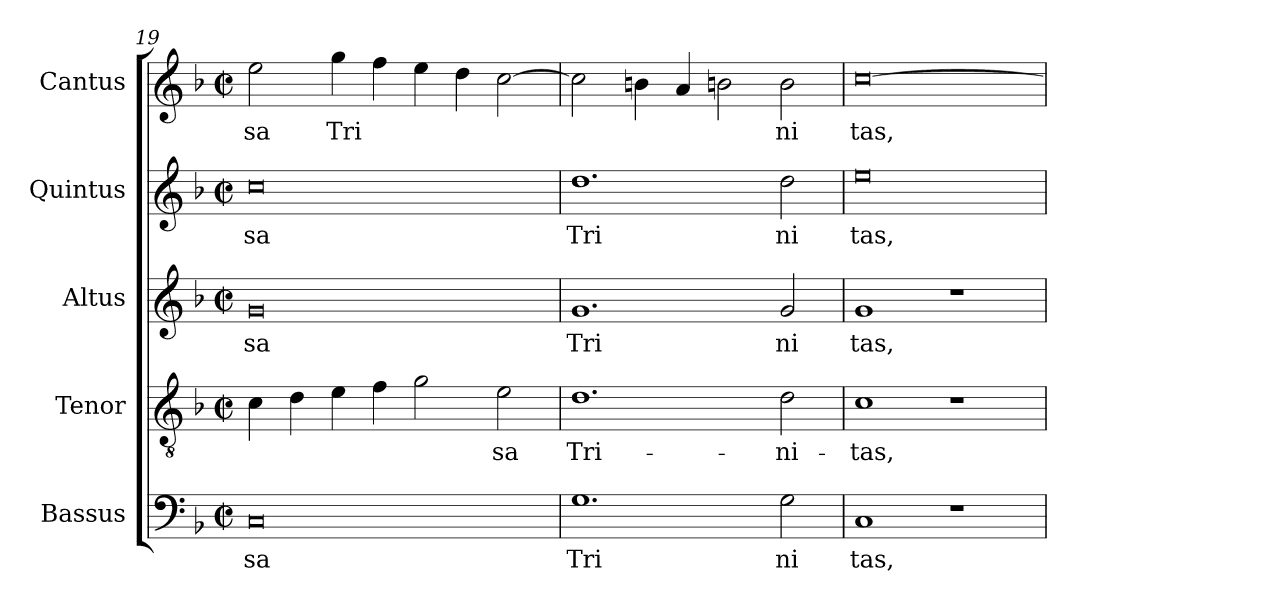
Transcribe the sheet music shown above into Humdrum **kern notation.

**kern	**text	**kern	**text	**kern	**text	**kern	**text	**kern	**text
*part5	*part5	*part4	*part4	*part3	*part3	*part2	*part2	*part1	*part1
*staff5	*staff5	*staff4	*staff4	*staff3	*staff3	*staff2	*staff2	*staff1	*staff1
*I"Bassus	*	*I"Tenor	*	*I"Altus	*	*I"Quintus	*	*I"Cantus	*
!!LO:PB:g=z
*clefF4	*	*clefGv2	*	*clefG2	*	*clefG2	*	*clefG2	*
*k[b-]	*	*k[b-]	*	*k[b-]	*	*k[b-]	*	*k[b-]	*
*F:	*	*F:	*	*F:	*	*F:	*	*F:	*
*M2/2	*	*M2/2	*	*M2/2	*	*M2/2	*	*M2/2	*
*met(c|)	*	*met(c|)	*	*met(c|)	*	*met(c|)	*	*met(c|)	*
=19	=19	=19	=19	=19	=19	=19	=19	=19	=19
!	!LO:LY:b:cj	!	!LO:LY:b:cj	!	!LO:LY:b:cj	!	!LO:LY:b:cj	!	!LO:LY:b:cj
0C	sa	4c\	--	0g	-sa	0cc	-sa	2ee\	-sa
!	!	!	!LO:LY:b:cj	!	!	!	!	!	!
.	.	4d\	--	.	.	.	.	.	.
!	!	!	!LO:LY:b:cj	!	!	!	!	!	!LO:LY:b:cj
.	.	4e\	--	.	.	.	.	4gg\	Tri
!	!	!	!LO:LY:b:cj	!	!	!	!	!	!LO:LY:b:cj
.	.	4f\	--	.	.	.	.	4ff\	.
!	!	!	!LO:LY:b:cj	!	!	!	!	!	!LO:LY:b:cj
.	.	2g\	--	.	.	.	.	4ee\	.
!	!	!	!	!	!	!	!	!	!LO:LY:b:cj
.	.	.	.	.	.	.	.	4dd\	.
!	!	!	!LO:LY:b:cj	!	!	!	!	!	!LO:LY:b:cj
.	.	2e\	-sa	.	.	.	.	[>2cc\	.
=20	=20	=20	=20	=20	=20	=20	=20	=20	=20
!	!LO:LY:b:cj	!	!LO:LY:b:cj	!	!LO:LY:b:cj	!	!LO:LY:b:cj	!	!LO:LY:b:cj
1.G	Tri	1.d	Tri-	1.g	Tri	1.dd	Tri	2cc\]	.
!	!	!	!	!	!	!	!	!	!LO:LY:b:cj
.	.	.	.	.	.	.	.	4b\	.
!	!	!	!	!	!	!	!	!	!LO:LY:b:cj
.	.	.	.	.	.	.	.	4a/	.
!	!	!	!	!	!	!	!	!	!LO:LY:b:cj
.	.	.	.	.	.	.	.	2bn\	.
!	!LO:LY:b:cj	!	!LO:LY:b:cj	!	!LO:LY:b:cj	!	!LO:LY:b:cj	!	!LO:LY:b:cj
2G\	ni	2d\	-ni-	2g/	ni	2dd\	ni	2b\	ni
=21	=21	=21	=21	=21	=21	=21	=21	=21	=21
!	!LO:LY:b:cj	!	!LO:LY:b:cj	!	!LO:LY:b:cj	!	!LO:LY:b:cj	!	!LO:LY:b:cj
1C	tas,	1c	-tas,	1g	tas,	0ee	tas,	[>0cc	tas,
1r	.	1r	.	1r	.	.	.	.	.
=	=	=	=	=	=	=	=	=	=
*-	*-	*-	*-	*-	*-	*-	*-	*-	*-
